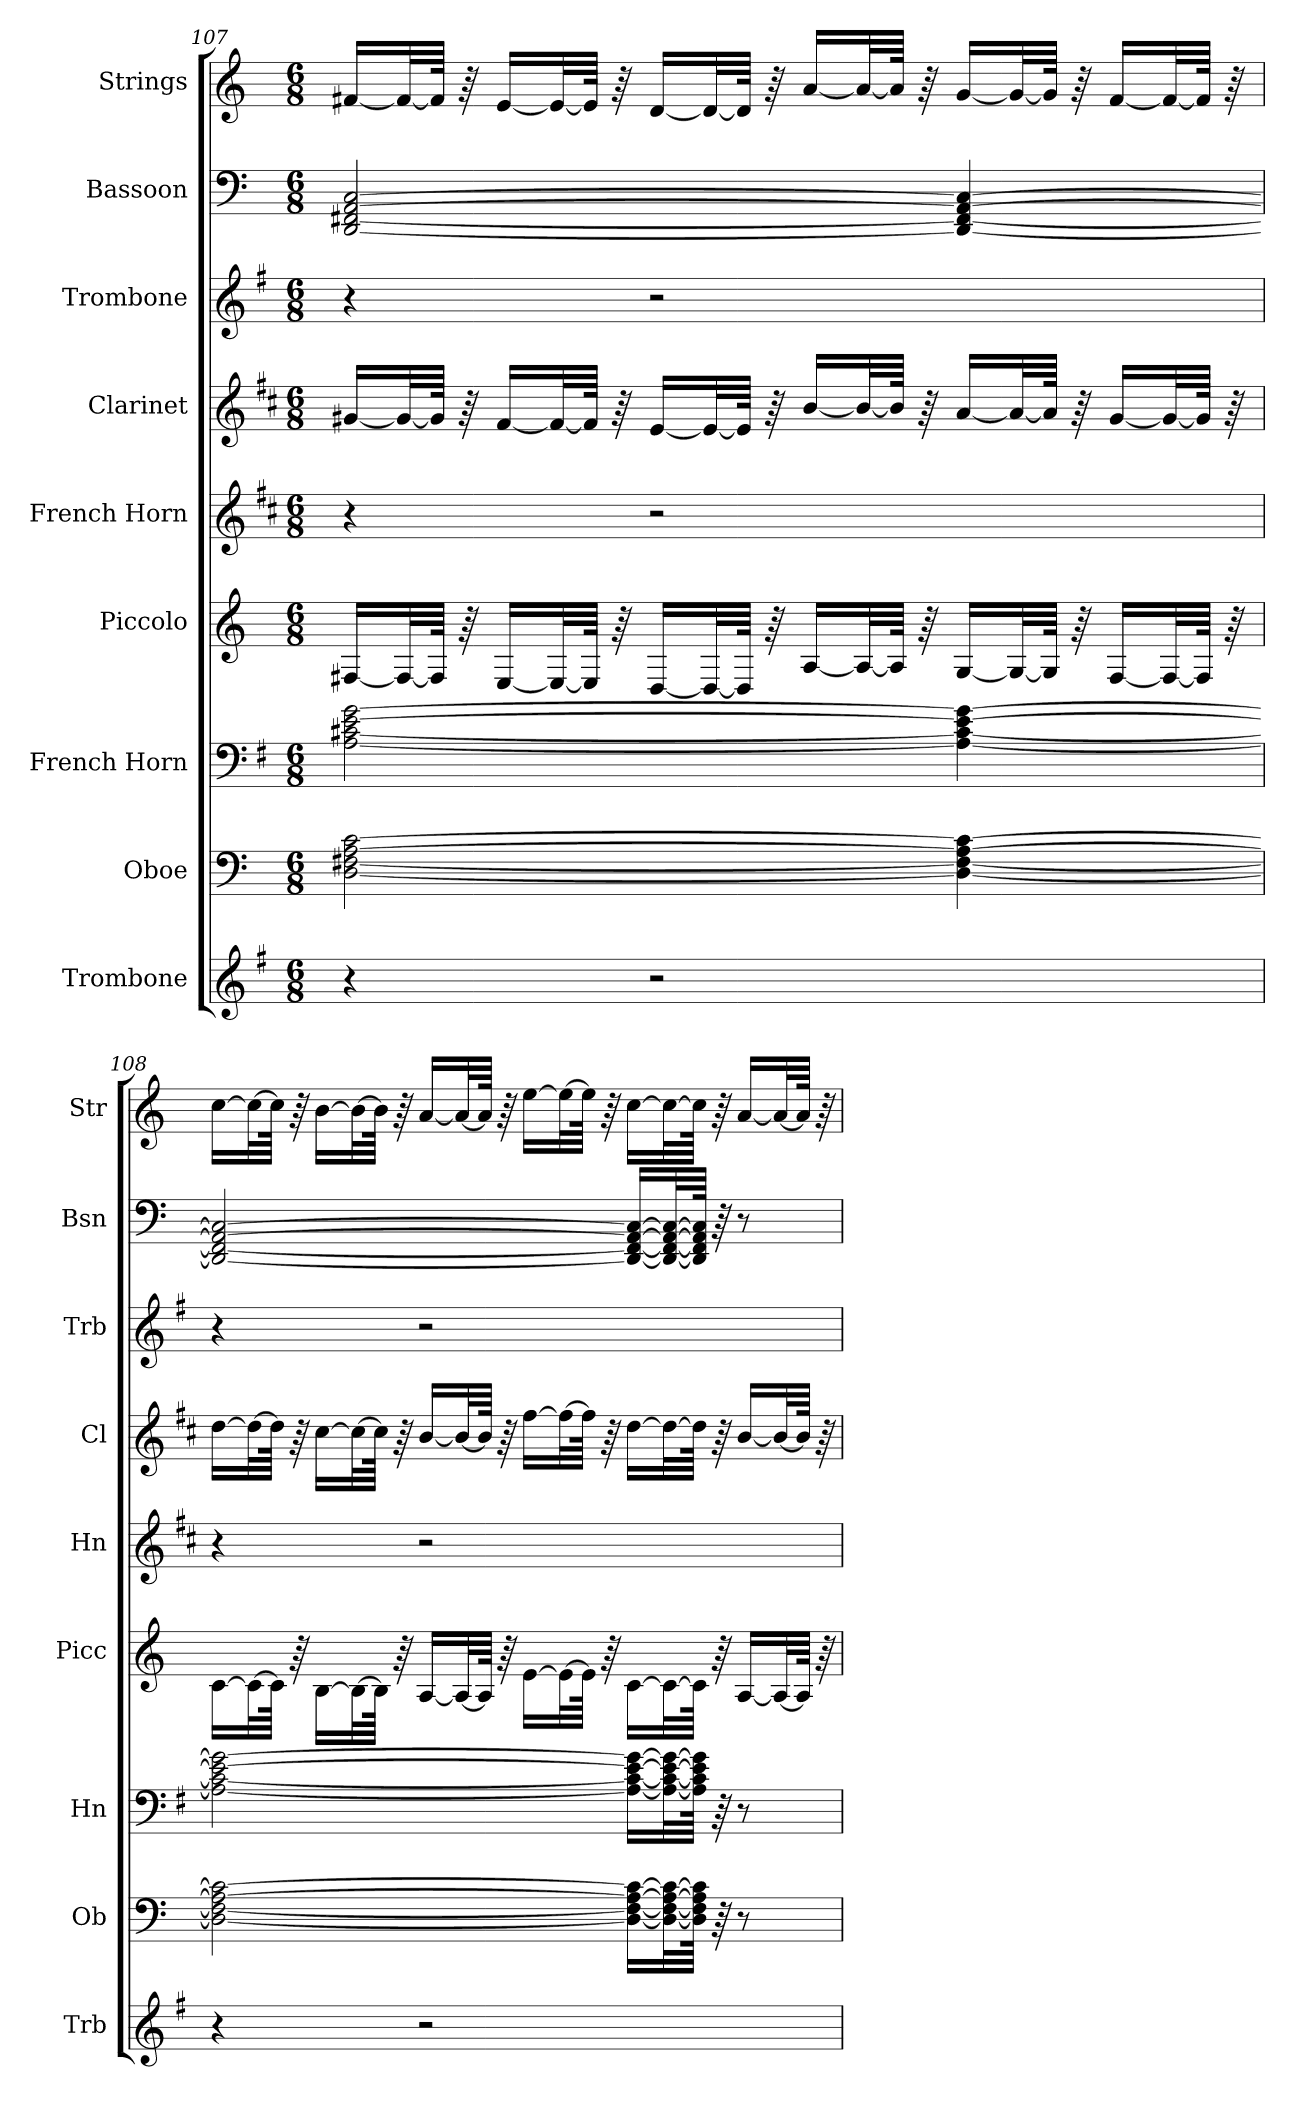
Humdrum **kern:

**kern	**kern	**kern	**kern	**kern	**kern	**kern	**kern	**kern
*part9	*part8	*part7	*part6	*part5	*part4	*part3	*part2	*part1
*staff9	*staff8	*staff7	*staff6	*staff5	*staff4	*staff3	*staff2	*staff1
*I"Trombone	*I"Oboe	*I"French Horn	*I"Piccolo	*I"French Horn	*I"Clarinet	*I"Trombone	*I"Bassoon	*I"Strings
*I'Trb	*I'Ob	*I'Hn	*I'Picc	*I'Hn	*I'Cl	*I'Trb	*I'Bsn	*I'Str
!!LO:PB:g=z
*clefG2	*clefF4	*clefF4	*clefG2	*clefG2	*clefG2	*clefG2	*clefF4	*clefG2
*	*	*ITrd4c7	*ITrd-7c-12	*ITrd4c7	*ITrd1c2	*	*	*
*k[f#]	*k[]	*k[]	*k[]	*k[f#]	*k[]	*k[f#]	*k[]	*k[]
*M6/8	*M6/8	*M6/8	*M6/8	*M6/8	*M6/8	*M6/8	*M6/8	*M6/8
=107	=107	=107	=107	=107	=107	=107	=107	=107
4r	[2D\ [2F#X\ [2A\ [2c\	[2D\ [2F#X\ [2A\ [2c\	[16f#X/LL	4r	[16f#X/LL	4r	[2DD/ [2FF#X/ [2AA/ [2C/	[16f#X/LL
.	.	.	32f#/L_	.	32f#/L_	.	.	32f#/L_
.	.	.	64f#/JJJk]	.	64f#/JJJk]	.	.	64f#/JJJk]
.	.	.	64r	.	64r	.	.	64r
.	.	.	[16e/LL	.	[16e/LL	.	.	[16e/LL
.	.	.	32e/L_	.	32e/L_	.	.	32e/L_
.	.	.	64e/JJJk]	.	64e/JJJk]	.	.	64e/JJJk]
.	.	.	64r	.	64r	.	.	64r
2r	.	.	[16d/LL	2r	[16d/LL	2r	.	[16d/LL
.	.	.	32d/L_	.	32d/L_	.	.	32d/L_
.	.	.	64d/JJJk]	.	64d/JJJk]	.	.	64d/JJJk]
.	.	.	64r	.	64r	.	.	64r
.	.	.	[16a/LL	.	[16a/LL	.	.	[16a/LL
.	.	.	32a/L_	.	32a/L_	.	.	32a/L_
.	.	.	64a/JJJk]	.	64a/JJJk]	.	.	64a/JJJk]
.	.	.	64r	.	64r	.	.	64r
.	4D\_ 4F#\_ 4A\_ 4c\_	4D\_ 4F#\_ 4A\_ 4c\_	[16g/LL	.	[16g/LL	.	4DD/_ 4FF#/_ 4AA/_ 4C/_	[16g/LL
.	.	.	32g/L_	.	32g/L_	.	.	32g/L_
.	.	.	64g/JJJk]	.	64g/JJJk]	.	.	64g/JJJk]
.	.	.	64r	.	64r	.	.	64r
.	.	.	[16f#/LL	.	[16f#/LL	.	.	[16f#/LL
.	.	.	32f#/L_	.	32f#/L_	.	.	32f#/L_
.	.	.	64f#/JJJk]	.	64f#/JJJk]	.	.	64f#/JJJk]
.	.	.	64r	.	64r	.	.	64r
!!LO:PB:g=z
=108	=108	=108	=108	=108	=108	=108	=108	=108
4r	2D\_ 2F#\_ 2A\_ 2c\_	2D\_ 2F#\_ 2A\_ 2c\_	[16cc\LL	4r	[16cc\LL	4r	2DD/_ 2FF#/_ 2AA/_ 2C/_	[16cc\LL
.	.	.	32cc\L_	.	32cc\L_	.	.	32cc\L_
.	.	.	64cc\JJJk]	.	64cc\JJJk]	.	.	64cc\JJJk]
.	.	.	64r	.	64r	.	.	64r
.	.	.	[16b\LL	.	[16b\LL	.	.	[16b\LL
.	.	.	32b\L_	.	32b\L_	.	.	32b\L_
.	.	.	64b\JJJk]	.	64b\JJJk]	.	.	64b\JJJk]
.	.	.	64r	.	64r	.	.	64r
2r	.	.	[16a/LL	2r	[16a/LL	2r	.	[16a/LL
.	.	.	32a/L_	.	32a/L_	.	.	32a/L_
.	.	.	64a/JJJk]	.	64a/JJJk]	.	.	64a/JJJk]
.	.	.	64r	.	64r	.	.	64r
.	.	.	[16ee\LL	.	[16ee\LL	.	.	[16ee\LL
.	.	.	32ee\L_	.	32ee\L_	.	.	32ee\L_
.	.	.	64ee\JJJk]	.	64ee\JJJk]	.	.	64ee\JJJk]
.	.	.	64r	.	64r	.	.	64r
.	16D\_ 16F#\_ 16A\_ 16c\_LL	16D\_ 16F#\_ 16A\_ 16c\_LL	[16cc\LL	.	[16cc\LL	.	16DD/_ 16FF#/_ 16AA/_ 16C/_LL	[16cc\LL
.	32D\_ 32F#\_ 32A\_ 32c\_L	32D\_ 32F#\_ 32A\_ 32c\_L	32cc\L_	.	32cc\L_	.	32DD/_ 32FF#/_ 32AA/_ 32C/_L	32cc\L_
.	64D\] 64F#\] 64A\] 64c\]JJJk	64D\] 64F#\] 64A\] 64c\]JJJk	64cc\JJJk]	.	64cc\JJJk]	.	64DD/] 64FF#/] 64AA/] 64C/]JJJk	64cc\JJJk]
.	64r	64r	64r	.	64r	.	64r	64r
.	8r	8r	[16a/LL	.	[16a/LL	.	8r	[16a/LL
.	.	.	32a/L_	.	32a/L_	.	.	32a/L_
.	.	.	64a/JJJk]	.	64a/JJJk]	.	.	64a/JJJk]
.	.	.	64r	.	64r	.	.	64r
=	=	=	=	=	=	=	=	=
*-	*-	*-	*-	*-	*-	*-	*-	*-
